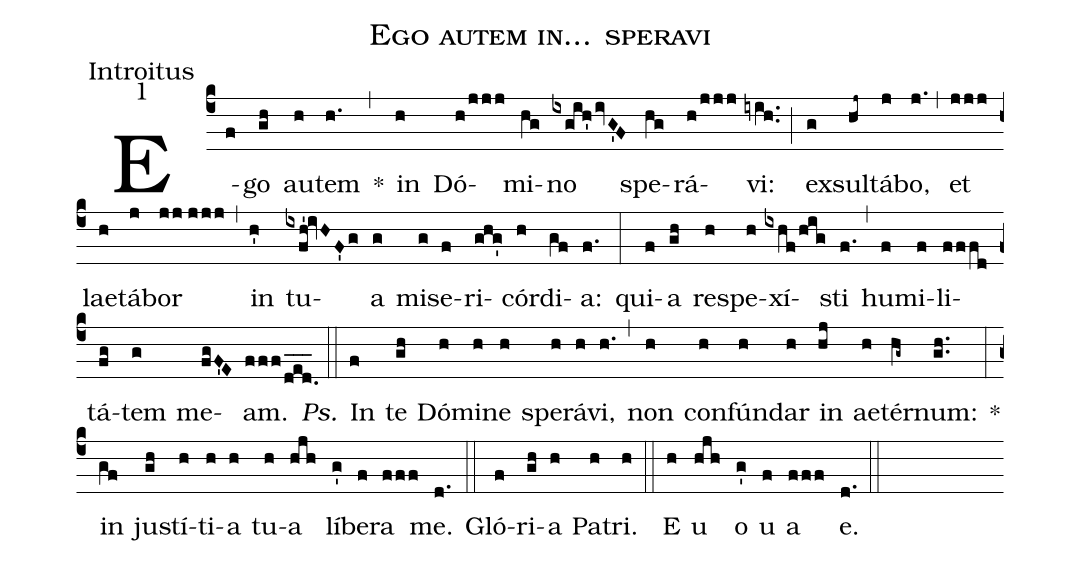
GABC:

name:Ego autem in... speravi;
office-part:Introitus;
mode:1;
%%
(c4) E(f)go(gh) au(h)tem(h.) *(,) in(h) Dó(h/jjj)mi(hg)no(ixgih'/ivG'F) spe(hg)rá(h/jjj)vi:(iyih..) (;) ex(g)sul(hj~)tá(j)bo,(j.) (,) et(jjj) lae(h)tá(j)bor(jj//jjj) (,) in(h') tu(ixfh'!ivHF'g)a(g) mi(g)se(f)ri(ghg')cór(h)di(gf)a:(f.) (:) qui(f)a(gh) re(h)spe(h)xí(ixhf/hig)sti(f.) (,) hu(f)mi(f)li(fffd)tá(fg)tem(g) me(fgF'E)am.(fff/ded.___) <i>Ps.</i>(::) In(f) te(gh) Dó(h)mi(h)ne(h) spe(h)rá(h)vi,(h.) (,) non(h) con(h)fún(h)dar(h) in(hj) ae(h)tér(hg~)num:(gh..) *(:) in(gf) ju(gh)stí(h)ti(h)a(h) tu(h)a(hjh) lí(g')be(f)ra(fff) me.(d.) (::) Gló(f)ri(gh)a(h) Pa(h)tri.(h) (::) E(h) u(hjh) o(g') u(f) a(fff) e.(d.) (::)
